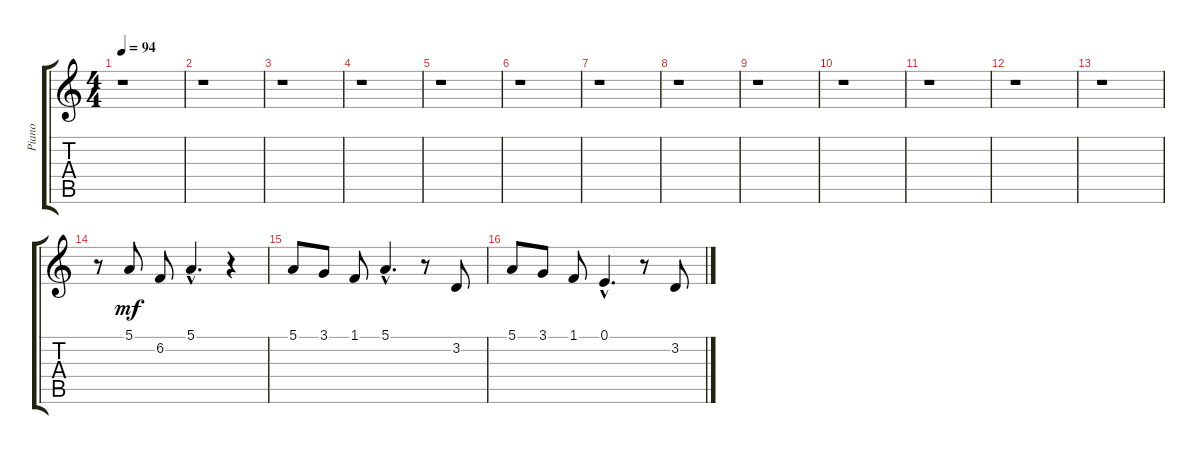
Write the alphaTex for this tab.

\track ("Piano" "Piano") {instrument pad4choir}
\staff {score tabs}
\tuning (E4 B3 G3 D3 A2 E2) {hide}
\ts (4 4)
\tempo 94
\clef g2
\ks c
r.1{dy mf instrument pad4choir} |
r.1 |
r.1 |
r.1 |
r.1 |
r.1 |
r.1 |
r.1 |
r.1 |
r.1 |
r.1 |
r.1 |
r.1 |
r.8 5.1.8 6.2.8 5.1{hac}.4{d} r.4 |
5.1.8 3.1.8 1.1.8 5.1{hac}.4{d} r.8 3.2.8 |
5.1.8 3.1.8 1.1.8 0.1{hac}.4{d} r.8 3.2.8
